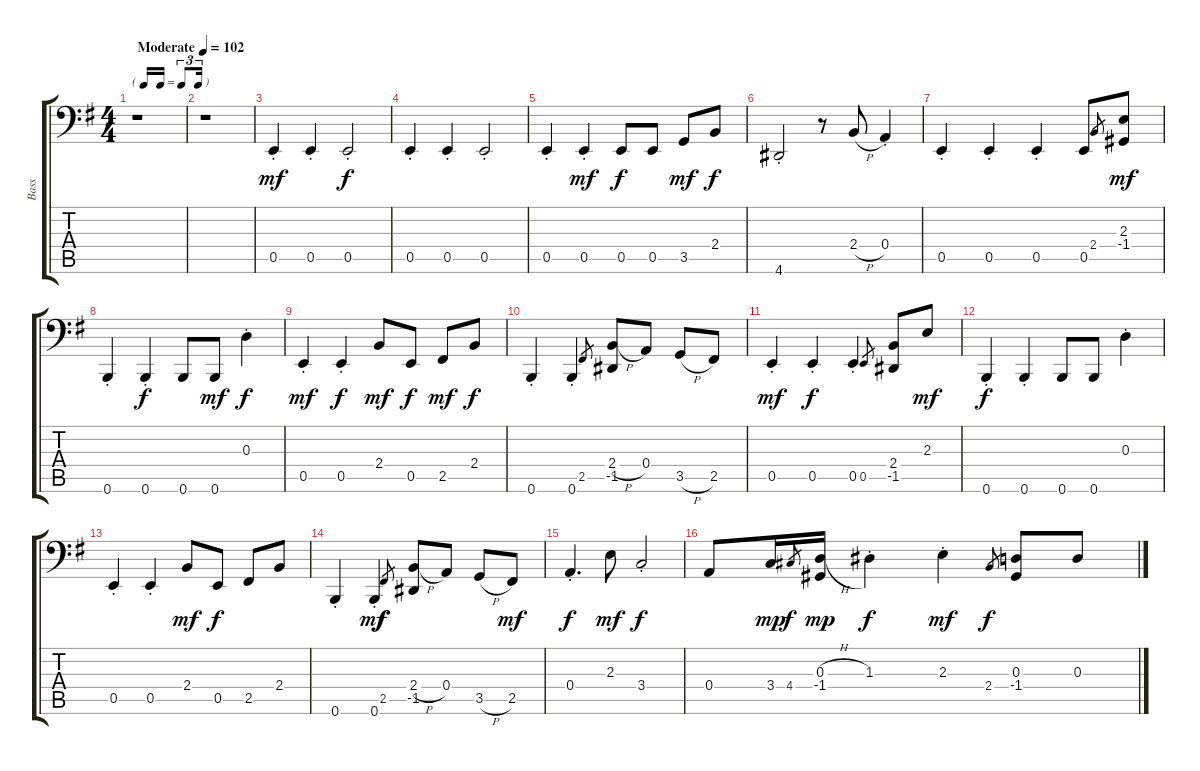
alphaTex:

\track ("Bass" "Bass") {instrument electricbassfinger}
\staff {score tabs}
\tuning (C3 G2 D2 A1 E1 B0) {hide}
\ts (4 4)
\tf triplet16th
\tempo (102 "Moderate")
\clef f4
\ks g
r.1{dy mf instrument electricbassfinger} |
r.1 |
0.5{st}.4 0.5{st}.4 0.5{st}.2{dy f} |
0.5{st}.4 0.5{st}.4 0.5{st}.2 |
0.5{st}.4 0.5{st}.4{dy mf} 0.5.8{dy f} 0.5.8 3.5.8{dy mf} 2.4.8{dy f} |
4.6{st}.2 r.8 2.4{h}.8 0.4{st}.4 |
0.5{st}.4 0.5{st}.4 0.5{st}.4 0.5.8 2.4.8{gr} (2.3 -1.4).8{dy mf} |
0.6{st}.4 0.6{st}.4{dy f} 0.6.8 0.6.8{dy mf} 0.3{st}.4{dy f} |
0.5{st}.4{dy mf} 0.5{st}.4{dy f} 2.4.8{dy mf} 0.5.8{dy f} 2.5.8{dy mf} 2.4.8{dy f} |
0.6{st}.4 0.6{st}.4 2.5.8{gr} (2.4{h} -1.5).8 0.4.8 3.5{h}.8 2.5.8 |
0.5{st}.4{dy mf} 0.5{st}.4{dy f} 0.5{st}.4 0.5.8{gr} (2.4 -1.5).8 2.3.8{dy mf} |
0.6{st}.4{dy f} 0.6{st}.4 0.6.8 0.6.8 0.3{st}.4 |
0.5{st}.4 0.5{st}.4 2.4.8{dy mf} 0.5.8{dy f} 2.5.8 2.4.8 |
0.6{st}.4 0.6{st}.4{dy mf} 2.5.8{gr dy f} (2.4{h} -1.5).8 0.4.8 3.5{h}.8 2.5.8{dy mf} |
0.4{st}.4{d dy f} 2.3.8{dy mf} 3.4{st}.2{dy f} |
0.4.8 3.4.16{dy mp} 4.4.8{gr dy f} (0.3{h} -1.4).16{dy mp} 1.3{st}.4{dy f} 2.3{st}.4{dy mf} 2.4.8{gr dy f} (0.3 -1.4).8 0.3.8
